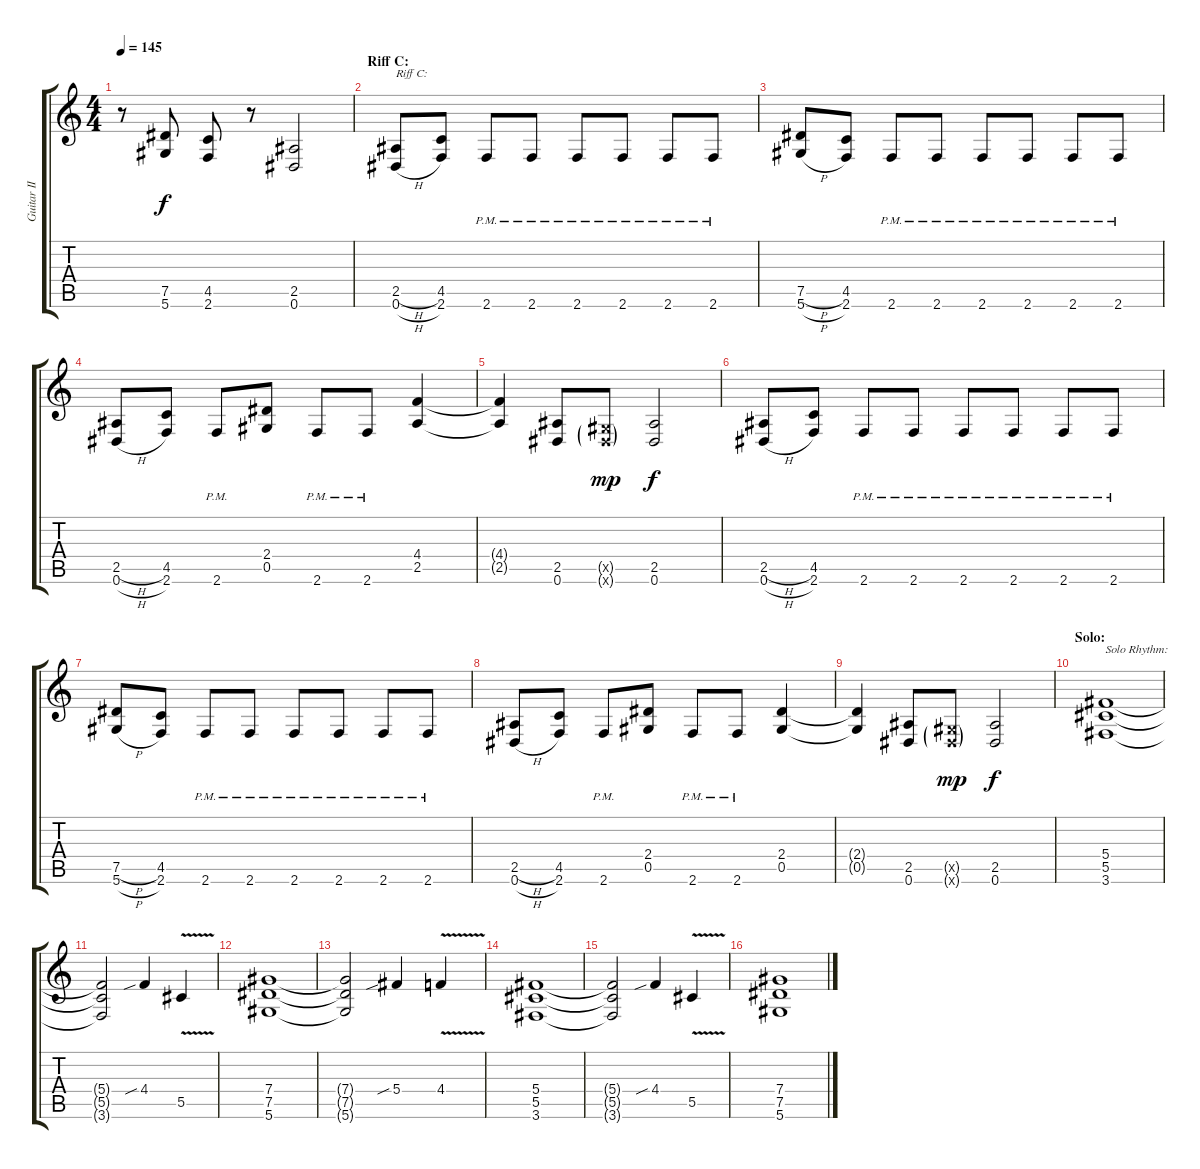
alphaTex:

\track ("Guitar II" "Guitar II") {instrument distortionguitar}
\staff {score tabs}
\tuning (Eb4 Bb3 Gb3 Db3 Ab2 Eb2) {hide}
\ts (4 4)
\tempo 145
\clef g2
\ks c
r.8{dy f} (7.5 5.6).8 (4.5 2.6).8 r.8 (2.5 0.6).2 |
\section ("" "Riff C:")
(2.5{h} 0.6{h}).8{txt "Riff C:"} (4.5 2.6).8 2.6{pm}.8 2.6{pm}.8 2.6{pm}.8 2.6{pm}.8 2.6{pm}.8 2.6{pm}.8 |
(7.5{h} 5.6{h}).8 (4.5 2.6).8 2.6{pm}.8 2.6{pm}.8 2.6{pm}.8 2.6{pm}.8 2.6{pm}.8 2.6{pm}.8 |
(2.5{h} 0.6{h}).8 (4.5 2.6).8 2.6{pm}.8 (2.4 0.5).8 2.6{pm}.8 2.6{pm}.8 (4.4 2.5).4 |
(4.4{t} 2.5{t}).4 (2.5 0.6).8 (0.5{g x} 0.6{g x}).8{dy mp} (2.5 0.6).2{dy f} |
(2.5{h} 0.6{h}).8 (4.5 2.6).8 2.6{pm}.8 2.6{pm}.8 2.6{pm}.8 2.6{pm}.8 2.6{pm}.8 2.6{pm}.8 |
(7.5{h} 5.6{h}).8 (4.5 2.6).8 2.6{pm}.8 2.6{pm}.8 2.6{pm}.8 2.6{pm}.8 2.6{pm}.8 2.6{pm}.8 |
(2.5{h} 0.6{h}).8 (4.5 2.6).8 2.6{pm}.8 (2.4 0.5).8 2.6{pm}.8 2.6{pm}.8 (2.4 0.5).4 |
(2.4{t} 0.5{t}).4 (2.5 0.6).8 (0.5{g x} 0.6{g x}).8{dy mp} (2.5 0.6).2{dy f} |
\section ("" "Solo:")
(5.4 5.5 3.6).1{txt "Solo Rhythm:"} |
(5.4{t} 5.5{t} 3.6{t}).2 4.4{sib}.4 5.5{v}.4 |
(7.4 7.5 5.6).1 |
(7.4{t} 7.5{t} 5.6{t}).2 5.4{sib}.4 4.4{v}.4 |
(5.4 5.5 3.6).1 |
(5.4{t} 5.5{t} 3.6{t}).2 4.4{sib}.4 5.5{v}.4 |
(7.4 7.5 5.6).1
